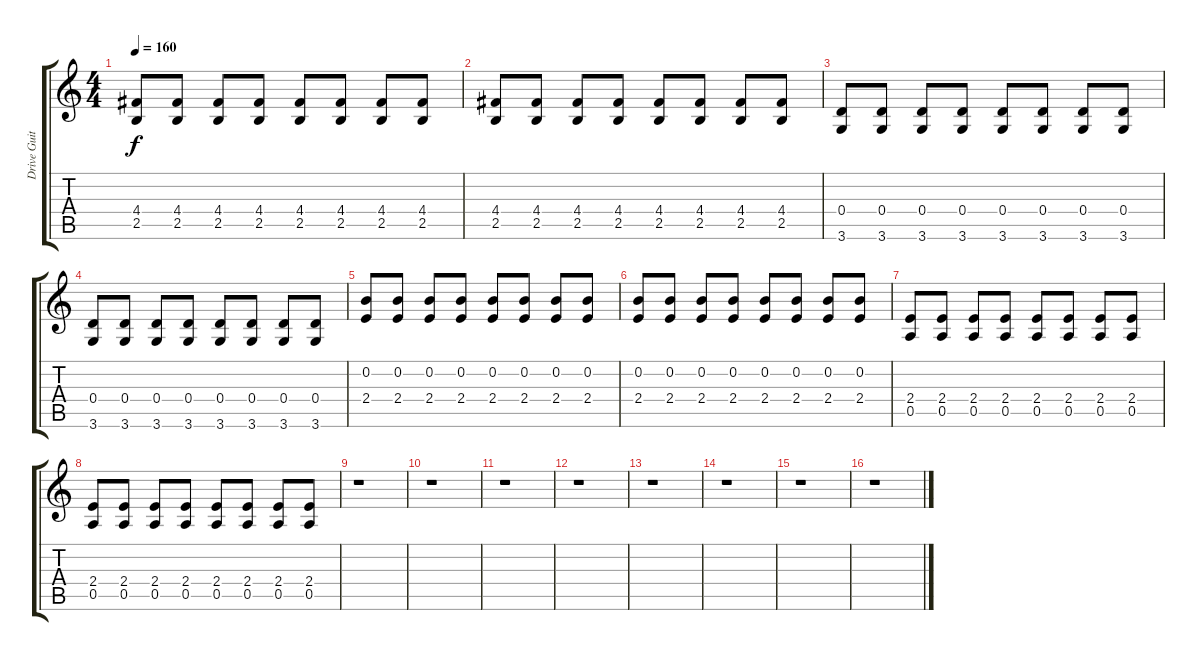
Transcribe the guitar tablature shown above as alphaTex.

\track ("Drive Guitar" "Drive Guit") {instrument distortionguitar}
\staff {score tabs}
\tuning (E4 B3 G3 D3 A2 E2) {hide}
\ts (4 4)
\tempo 160
\clef g2
\ks c
(4.4 2.5).8{dy f} (4.4 2.5).8 (4.4 2.5).8 (4.4 2.5).8 (4.4 2.5).8 (4.4 2.5).8 (4.4 2.5).8 (4.4 2.5).8 |
(4.4 2.5).8 (4.4 2.5).8 (4.4 2.5).8 (4.4 2.5).8 (4.4 2.5).8 (4.4 2.5).8 (4.4 2.5).8 (4.4 2.5).8 |
(0.4 3.6).8 (0.4 3.6).8 (0.4 3.6).8 (0.4 3.6).8 (0.4 3.6).8 (0.4 3.6).8 (0.4 3.6).8 (0.4 3.6).8 |
(0.4 3.6).8 (0.4 3.6).8 (0.4 3.6).8 (0.4 3.6).8 (0.4 3.6).8 (0.4 3.6).8 (0.4 3.6).8 (0.4 3.6).8 |
(0.2 2.4).8 (0.2 2.4).8 (0.2 2.4).8 (0.2 2.4).8 (0.2 2.4).8 (0.2 2.4).8 (0.2 2.4).8 (0.2 2.4).8 |
(0.2 2.4).8 (0.2 2.4).8 (0.2 2.4).8 (0.2 2.4).8 (0.2 2.4).8 (0.2 2.4).8 (0.2 2.4).8 (0.2 2.4).8 |
(2.4 0.5).8 (2.4 0.5).8 (2.4 0.5).8 (2.4 0.5).8 (2.4 0.5).8 (2.4 0.5).8 (2.4 0.5).8 (2.4 0.5).8 |
(2.4 0.5).8 (2.4 0.5).8 (2.4 0.5).8 (2.4 0.5).8 (2.4 0.5).8 (2.4 0.5).8 (2.4 0.5).8 (2.4 0.5).8 |
r.1 |
r.1 |
r.1 |
r.1 |
r.1 |
r.1 |
r.1 |
r.1
